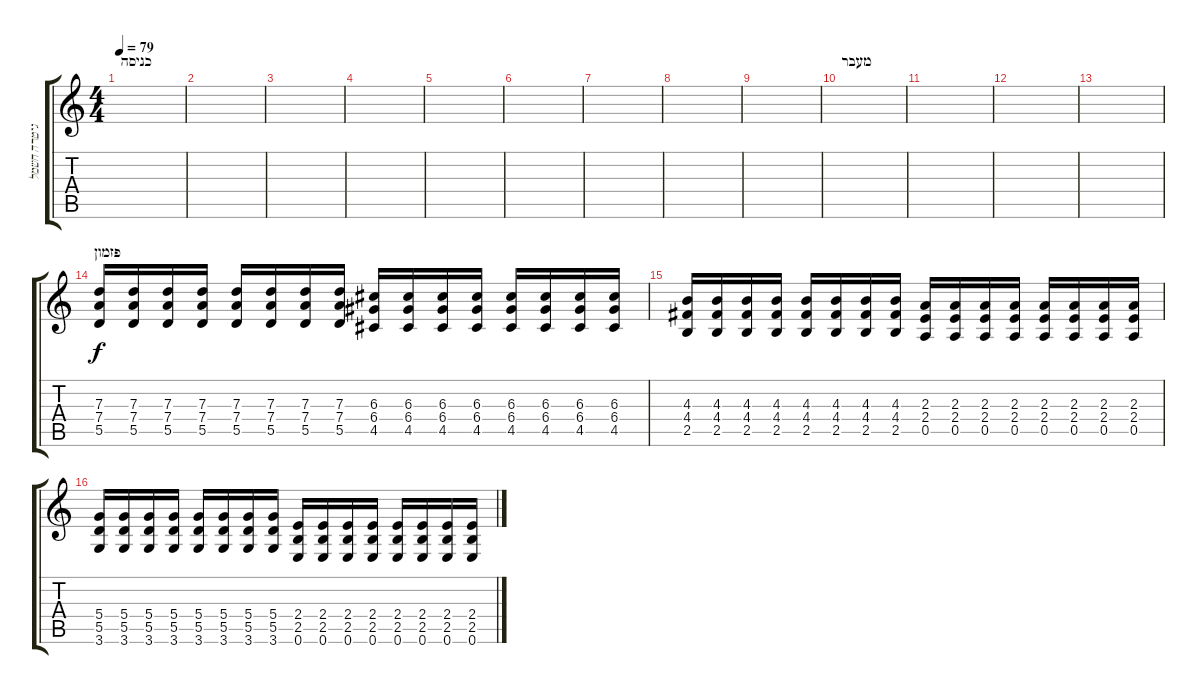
\track ("גיטרה חשמלית" "גיטרה חשמל") {instrument overdrivenguitar}
\staff {score tabs}
\tuning (E4 B3 G3 D3 A2 E2) {hide}
\ts (4 4)
\section ("" "כניסה")
\tempo 79
\clef g2
\ks c
|
|
|
|
|
|
|
|
|
\section ("" "מעבר")
|
|
|
|
\section ("" "פזמון")
(7.3 7.4 5.5).16 (7.3 7.4 5.5).16 (7.3 7.4 5.5).16 (7.3 7.4 5.5).16 (7.3 7.4 5.5).16 (7.3 7.4 5.5).16 (7.3 7.4 5.5).16 (7.3 7.4 5.5).16 (6.3 6.4 4.5).16 (6.3 6.4 4.5).16 (6.3 6.4 4.5).16 (6.3 6.4 4.5).16 (6.3 6.4 4.5).16 (6.3 6.4 4.5).16 (6.3 6.4 4.5).16 (6.3 6.4 4.5).16 |
(4.3 4.4 2.5).16 (4.3 4.4 2.5).16 (4.3 4.4 2.5).16 (4.3 4.4 2.5).16 (4.3 4.4 2.5).16 (4.3 4.4 2.5).16 (4.3 4.4 2.5).16 (4.3 4.4 2.5).16 (2.3 2.4 0.5).16 (2.3 2.4 0.5).16 (2.3 2.4 0.5).16 (2.3 2.4 0.5).16 (2.3 2.4 0.5).16 (2.3 2.4 0.5).16 (2.3 2.4 0.5).16 (2.3 2.4 0.5).16 |
(5.4 5.5 3.6).16 (5.4 5.5 3.6).16 (5.4 5.5 3.6).16 (5.4 5.5 3.6).16 (5.4 5.5 3.6).16 (5.4 5.5 3.6).16 (5.4 5.5 3.6).16 (5.4 5.5 3.6).16 (2.4 2.5 0.6).16 (2.4 2.5 0.6).16 (2.4 2.5 0.6).16 (2.4 2.5 0.6).16 (2.4 2.5 0.6).16 (2.4 2.5 0.6).16 (2.4 2.5 0.6).16 (2.4 2.5 0.6).16
